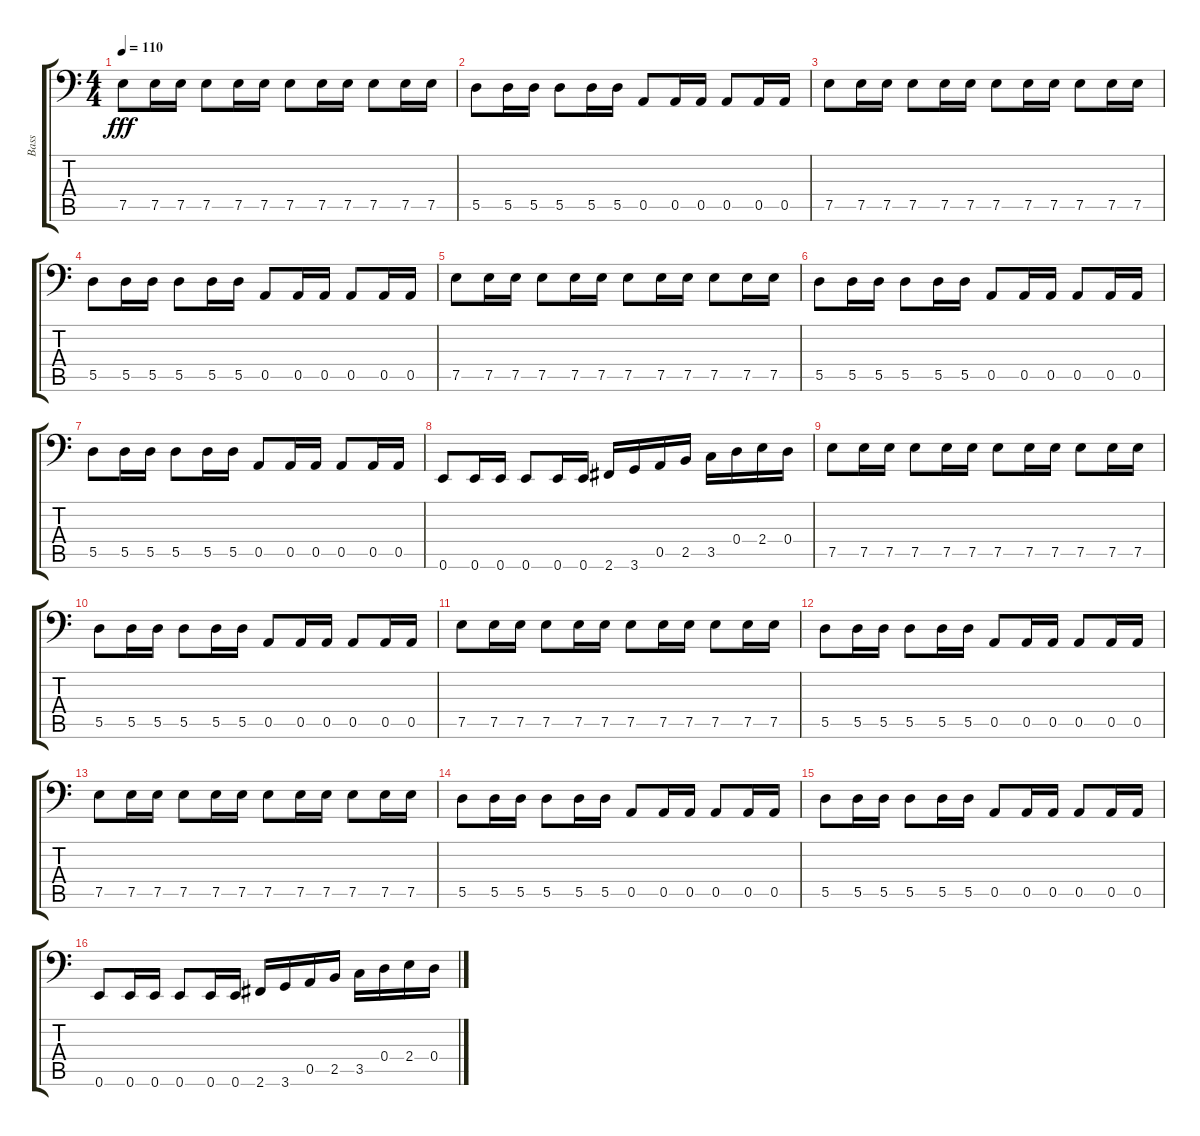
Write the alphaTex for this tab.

\track ("Bass" "Bass") {instrument electricbassfinger}
\staff {score tabs}
\tuning (E3 B2 G2 D2 A1 E1) {hide}
\ts (4 4)
\tempo 110
\clef f4
\ks c
7.5.8{dy fff} 7.5.16 7.5.16 7.5.8 7.5.16 7.5.16 7.5.8 7.5.16 7.5.16 7.5.8 7.5.16 7.5.16 |
5.5.8 5.5.16 5.5.16 5.5.8 5.5.16 5.5.16 0.5.8 0.5.16 0.5.16 0.5.8 0.5.16 0.5.16 |
7.5.8 7.5.16 7.5.16 7.5.8 7.5.16 7.5.16 7.5.8 7.5.16 7.5.16 7.5.8 7.5.16 7.5.16 |
5.5.8 5.5.16 5.5.16 5.5.8 5.5.16 5.5.16 0.5.8 0.5.16 0.5.16 0.5.8 0.5.16 0.5.16 |
7.5.8 7.5.16 7.5.16 7.5.8 7.5.16 7.5.16 7.5.8 7.5.16 7.5.16 7.5.8 7.5.16 7.5.16 |
5.5.8 5.5.16 5.5.16 5.5.8 5.5.16 5.5.16 0.5.8 0.5.16 0.5.16 0.5.8 0.5.16 0.5.16 |
5.5.8 5.5.16 5.5.16 5.5.8 5.5.16 5.5.16 0.5.8 0.5.16 0.5.16 0.5.8 0.5.16 0.5.16 |
0.6.8 0.6.16 0.6.16 0.6.8 0.6.16 0.6.16 2.6.16 3.6.16 0.5.16 2.5.16 3.5.16 0.4.16 2.4.16 0.4.16 |
7.5.8 7.5.16 7.5.16 7.5.8 7.5.16 7.5.16 7.5.8 7.5.16 7.5.16 7.5.8 7.5.16 7.5.16 |
5.5.8 5.5.16 5.5.16 5.5.8 5.5.16 5.5.16 0.5.8 0.5.16 0.5.16 0.5.8 0.5.16 0.5.16 |
7.5.8 7.5.16 7.5.16 7.5.8 7.5.16 7.5.16 7.5.8 7.5.16 7.5.16 7.5.8 7.5.16 7.5.16 |
5.5.8 5.5.16 5.5.16 5.5.8 5.5.16 5.5.16 0.5.8 0.5.16 0.5.16 0.5.8 0.5.16 0.5.16 |
7.5.8 7.5.16 7.5.16 7.5.8 7.5.16 7.5.16 7.5.8 7.5.16 7.5.16 7.5.8 7.5.16 7.5.16 |
5.5.8 5.5.16 5.5.16 5.5.8 5.5.16 5.5.16 0.5.8 0.5.16 0.5.16 0.5.8 0.5.16 0.5.16 |
5.5.8 5.5.16 5.5.16 5.5.8 5.5.16 5.5.16 0.5.8 0.5.16 0.5.16 0.5.8 0.5.16 0.5.16 |
0.6.8 0.6.16 0.6.16 0.6.8 0.6.16 0.6.16 2.6.16 3.6.16 0.5.16 2.5.16 3.5.16 0.4.16 2.4.16 0.4.16
